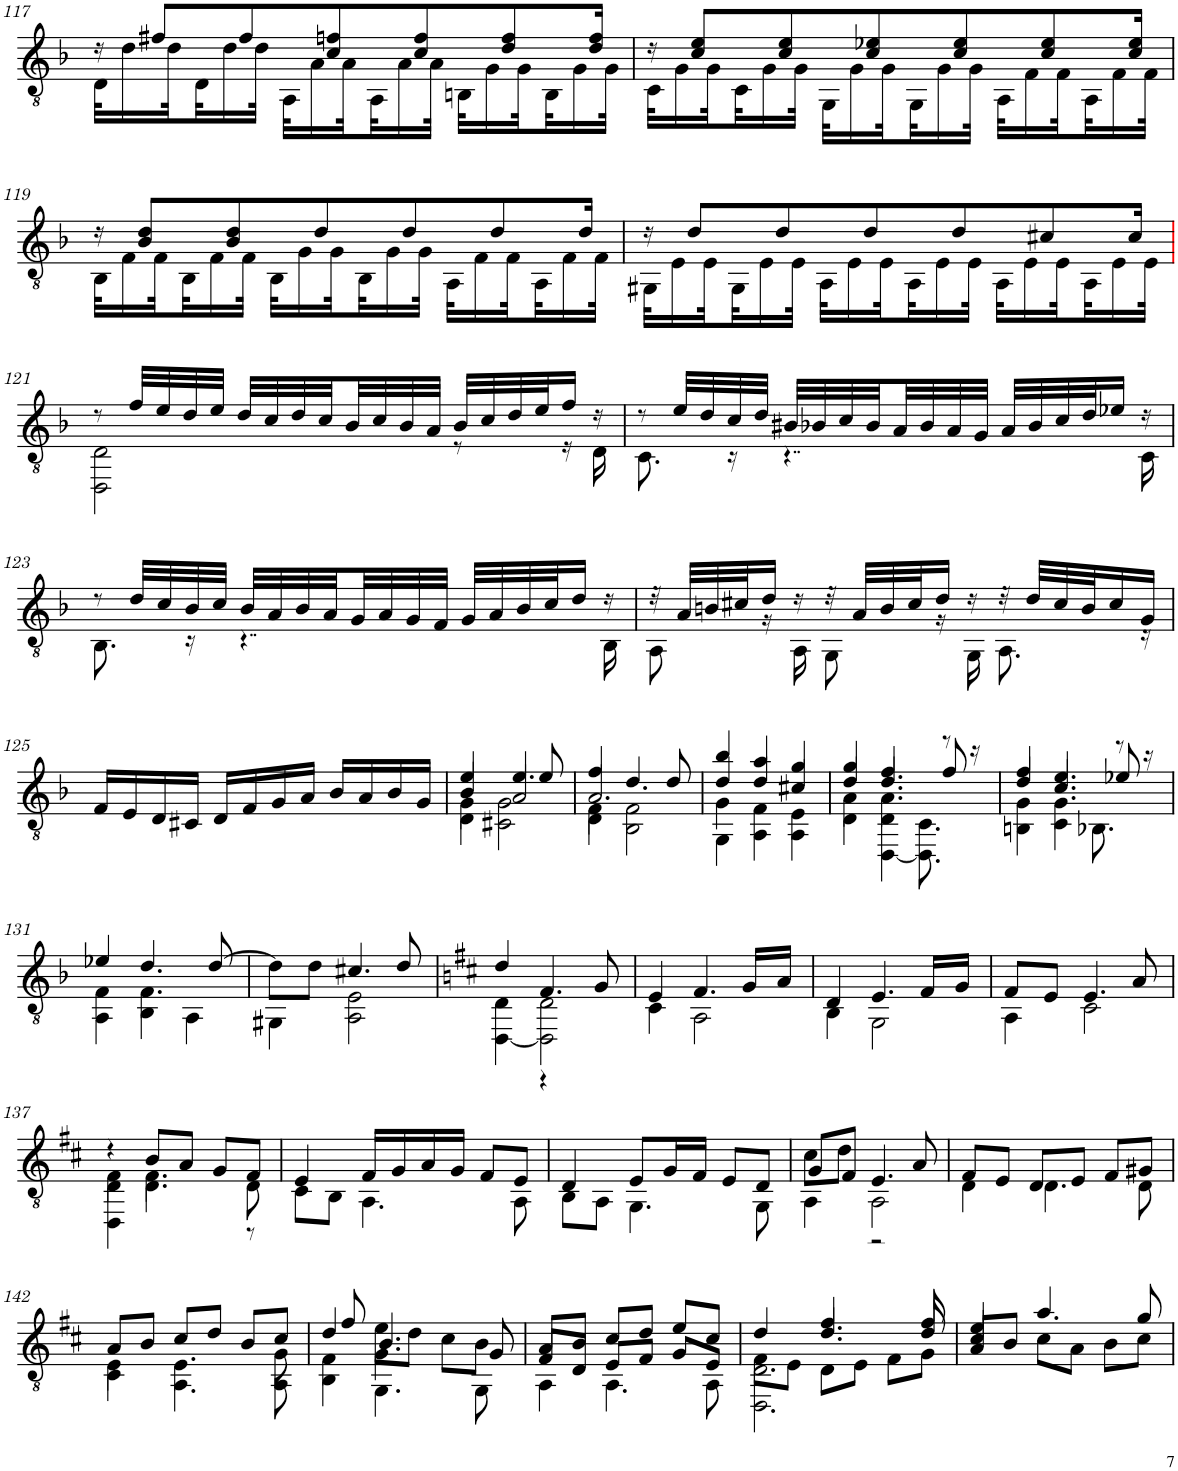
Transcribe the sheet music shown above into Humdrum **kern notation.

**kern
*part1
*staff1
*I"Guitar
!!LO:PB:g=z
*clefGv2
*k[b-]
*M3/4
=117
*^
16r	32D\KLL
.	16d\
8f#X/L	.
.	32d\L
.	32D\J
.	16d\
8f#/	.
.	32d\JJk
.	32AA\KLL
.	16A\
8c/ 8fn/	.
.	32A\L
.	32AA\J
.	16A\
8c/ 8f/	.
.	32A\JJk
.	32BBn\KLL
.	16G\
8d/ 8f/	.
.	32G\L
.	32BB\J
.	16G\
16d/ 16f/Jk	.
.	32G\JJk
=118	=118
16r	32C\KLL
.	16G\
8c/ 8e/L	.
.	32G\L
.	32C\J
.	16G\
8c/ 8e/	.
.	32G\JJk
.	32GG\KLL
.	16G\
8c/ 8e-X/	.
.	32G\L
.	32GG\J
.	16G\
8c/ 8e-/	.
.	32G\JJk
.	32AA\KLL
.	16F\
8c/ 8e-/	.
.	32F\L
.	32AA\J
.	16F\
16c/ 16e-/Jk	.
.	32F\JJk
!!LO:LB:g=z	!!
=119	=119
16r	32BB-\KLL
.	16F\
8B-/ 8d/L	.
.	32F\L
.	32BB-\J
.	16F\
8B-/ 8d/	.
.	32F\JJk
.	32BB-\KLL
.	16G\
8d/	.
.	32G\L
.	32BB-\J
.	16G\
8d/	.
.	32G\JJk
.	32AA\KLL
.	16F\
8d/	.
.	32F\L
.	32AA\J
.	16F\
16d/Jk	.
.	32F\JJk
=120	=120
16r	32GG#X\KLL
.	16E\
8d/L	.
.	32E\L
.	32GG#\J
.	16E\
8d/	.
.	32E\JJk
.	32AA\KLL
.	16E\
8d/	.
.	32E\L
.	32AA\J
.	16E\
8d/	.
.	32E\JJk
.	32AA\KLL
.	16E\
8c#X/	.
.	32E\L
.	32AA\J
.	16E\
16c#/Jk	.
.	32E\JJk
!!LO:LB:g=z	!!
=121	=121
8r	2DD\ 2D\
32f/LLL	.
32e/	.
32d/	.
32e/JJJ	.
32d/LLL	.
32c/	.
32d/	.
32c/	.
32B-/	.
32c/	.
32B-/	.
32A/JJJ	.
32B-/LLL	8r
32c/	.
32d/	.
32e/J	.
16f/JJ	16r
16r	16D\
=122	=122
8r	8.C\
32e/LLL	.
32d/	.
32c/	16r
32d/JJJ	.
32B#X/LLL	4..r
32B-X/	.
32c/	.
32B-/	.
32A/	.
32B-/	.
32A/	.
32G/JJJ	.
32A/LLL	.
32B-/	.
32c/	.
32d/J	.
16e-X/JJ	.
16r	16C\
!!LO:LB:g=z	!!
=123	=123
8r	8.BB-\
32d/LLL	.
32c/	.
32B-/	16r
32c/JJJ	.
32B-/LLL	4..r
32A/	.
32B-/	.
32A/	.
32G/	.
32A/	.
32G/	.
32F/JJJ	.
32G/LLL	.
32A/	.
32B-/	.
32c/J	.
16d/JJ	.
16r	16BB-\
=124	=124
32r	8AA\
32A/LLL	.
32Bn/	.
32c#X/J	.
16d/JJ	16r
16r	16AA\
32r	8GG\
32A/LLL	.
32B/	.
32c#/J	.
16d/JJ	16r
16r	16GG\
32r	8.AA\
32d/LLL	.
32c#/	.
32B/J	.
16c#/	.
16G/JJ	16r
*v	*v
!!LO:LB:g=z
=125
16F/LL
16E/
16D/
16C#X/JJ
16D/LL
16F/
16G/
16A/JJ
16B-/LL
16A/
16B-/
16G/JJ
=126
*^
*	*^
*	*	*^
4B-/	4D\	4G\	4e/
2A/	2C#X\	2G\	4.e/
.	.	.	8e/
=127	=127	=127	=127
2.A/	4D\	4F\	4f/
.	2BB-\	2F\	4.d/
.	.	.	8d/
=128	=128	=128	=128
4d/	4GG\	4G\	4b-/
4d/	4AA\	4F\	4a/
4c#X/	4AA\	4E\	4g/
=129	=129	=129	=129
4d/	4D\	4A\	4g/
4.d/	[4DD\ 4D\	4.A\	4.f/
.	8.DD\] 8.C\	.	.
8r	.	8ryy	8f/
.	16r	.	.
=130	=130	=130	=130
4d/	4BBn\	4G\	4f/
4.c/	4C\	4.G\	4.e/
.	8.BB-X\	.	.
8r	.	8ryy	8e-X/
.	16r	.	.
!!LO:LB:g=z	!!	!!	!!
=131	=131	=131	=131
2.ryy	4AA\	4F\	4e-X/
.	4BB-\	4.F\	4.d/
.	4AA\	.	.
.	.	8ryy	[8d/
=132	=132	=132	=132
2.ryy	4GG#X\	4ryy	8d\L]
.	.	.	8d\J
.	2AA\	2E\	4.c#X/
.	.	.	8d/
=133	=133	=133	=133
*k[f#c#]	*	*	*
2.ryy	[4DD\ 4D\	4ryy	4d/
.	2DD\] 2D\	4.F#/	4r
.	.	.	4ryy
.	.	8G/	.
*	*	*v	*v
=134	=134	=134
2.ryy	4C#\	4E/
.	2AA\	4.F#/
.	.	16G/LL
.	.	16A/JJ
=135	=135	=135
2.ryy	4BB\	4D/
.	2GG\	4.E/
.	.	16F#/LL
.	.	16G/JJ
=136	=136	=136
2.ryy	4AA\	8F#/L
.	.	8E/J
.	2C#\	4.E/
.	.	8A/
!!LO:LB:g=z	!!	!!
=137	=137	=137
4r	4DD\ 4D\	4F#\
8B/L	4.D\	4.F#\
8A/J	.	.
8G/L	.	.
8F#/J	8D\	8r
*	*v	*v
=138	=138
4E/	8C#\L
.	8BB\J
16F#/LL	4.AA\
16G/	.
16A/	.
16G/JJ	.
8F#/L	.
8E/J	8AA\
=139	=139
4D/	8BB\L
.	8AA\J
8E/L	4.GG\
16G/L	.
16F#/JJ	.
8E/L	.
8D/J	8GG\
=140	=140
*	*^
8G/L	4AA\	8c#\L
8F#/J	.	8d\J
4.E/	2AA\	2r
8A/	.	.
*	*v	*v
=141	=141
8F#/L	4D\
8E/J	.
8D/L	4.D\
8E/J	.
8F#/L	.
8G#X/J	8D\
!!LO:LB:g=z	!!
=142	=142
*	*^
8A/L	4C#\	4E\
8B/J	.	.
8c#/L	4.AA\	4.E\
8d/J	.	.
8B/L	.	.
8c#/J	8AA\	8G\
=143	=143	=143
*	*	*^
4d/	4BB\	4F#\	8ryy
.	.	.	8f#/
4.B/	4.GG\	4.G\	8e\L
.	.	.	8d\J
.	.	.	8c#\L
8G/	8GG\	8ryy	8B\J
*	*	*v	*v
=144	=144	=144
8A/L	4AA\	8F#/L
8B/J	.	8D/J
8c#/L	4.AA\	8E/L
8d/J	.	8F#/J
8e/L	.	8G/L
8c#/J	8AA\	8E/J
=145	=145	=145
*	*	*^
4d/	2.DD\ 2.D\	8F#\L	4ryy
.	.	8E\J	.
4.d/	.	8D\L	4.f#/
.	.	8E\J	.
.	.	8F#\L	.
8d/	.	8G\J	8f#/
*	*	*v	*v
=146	=146	=146
4c#/	8A/L	4e/
.	8B/J	.
2ryy	8c#\L	4.a/
.	8A\J	.
.	8B\L	.
.	8c#\J	8g/
*v	*v	*v
=
*-
